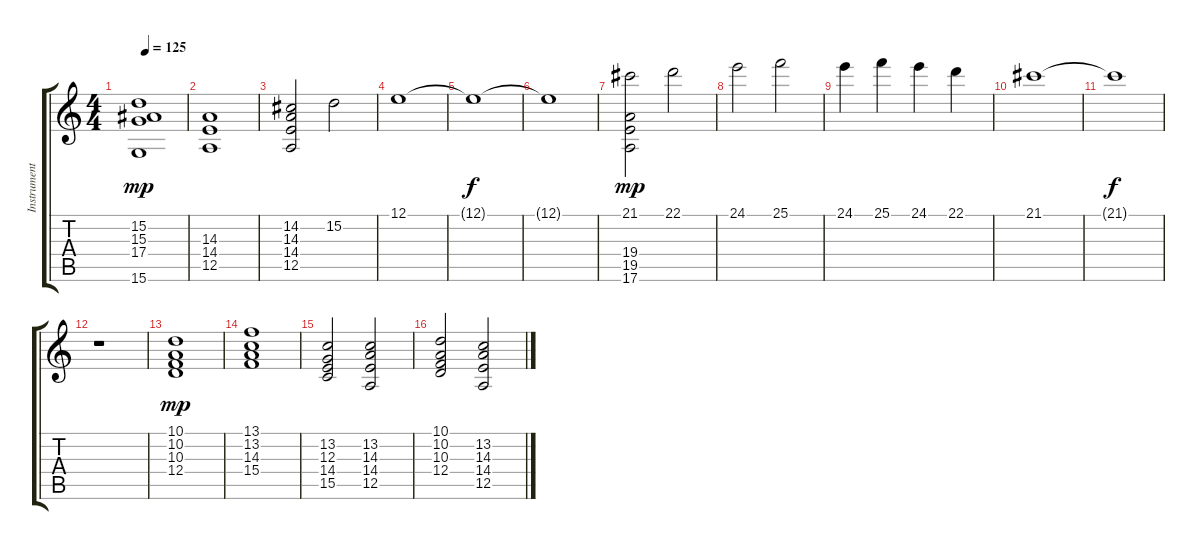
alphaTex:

\track ("Instrument 3" "Instrument") {instrument accordion}
\staff {score tabs}
\tuning (E4 B3 G3 D3 A2 E2) {hide}
\ts (4 4)
\tempo 125
\clef g2
\ks c
(15.2 15.3 17.4 15.6).1{dy mp} |
(14.3 14.4 12.5).1 |
(14.2 14.3 14.4 12.5).2 15.2.2 |
12.1.1 |
12.1{t}.1{dy f} |
12.1{t}.1 |
(21.1 19.4 19.5 17.6).2{dy mp} 22.1.2 |
24.1.2 25.1.2 |
24.1.4 25.1.4 24.1.4 22.1.4 |
21.1.1 |
21.1{t}.1{dy f} |
r.1 |
(10.1 10.2 10.3 12.4).1{dy mp} |
(13.1 13.2 14.3 15.4).1 |
(13.2 12.3 14.4 15.5).2 (13.2 14.3 14.4 12.5).2 |
(10.1 10.2 10.3 12.4).2 (13.2 14.3 14.4 12.5).2
